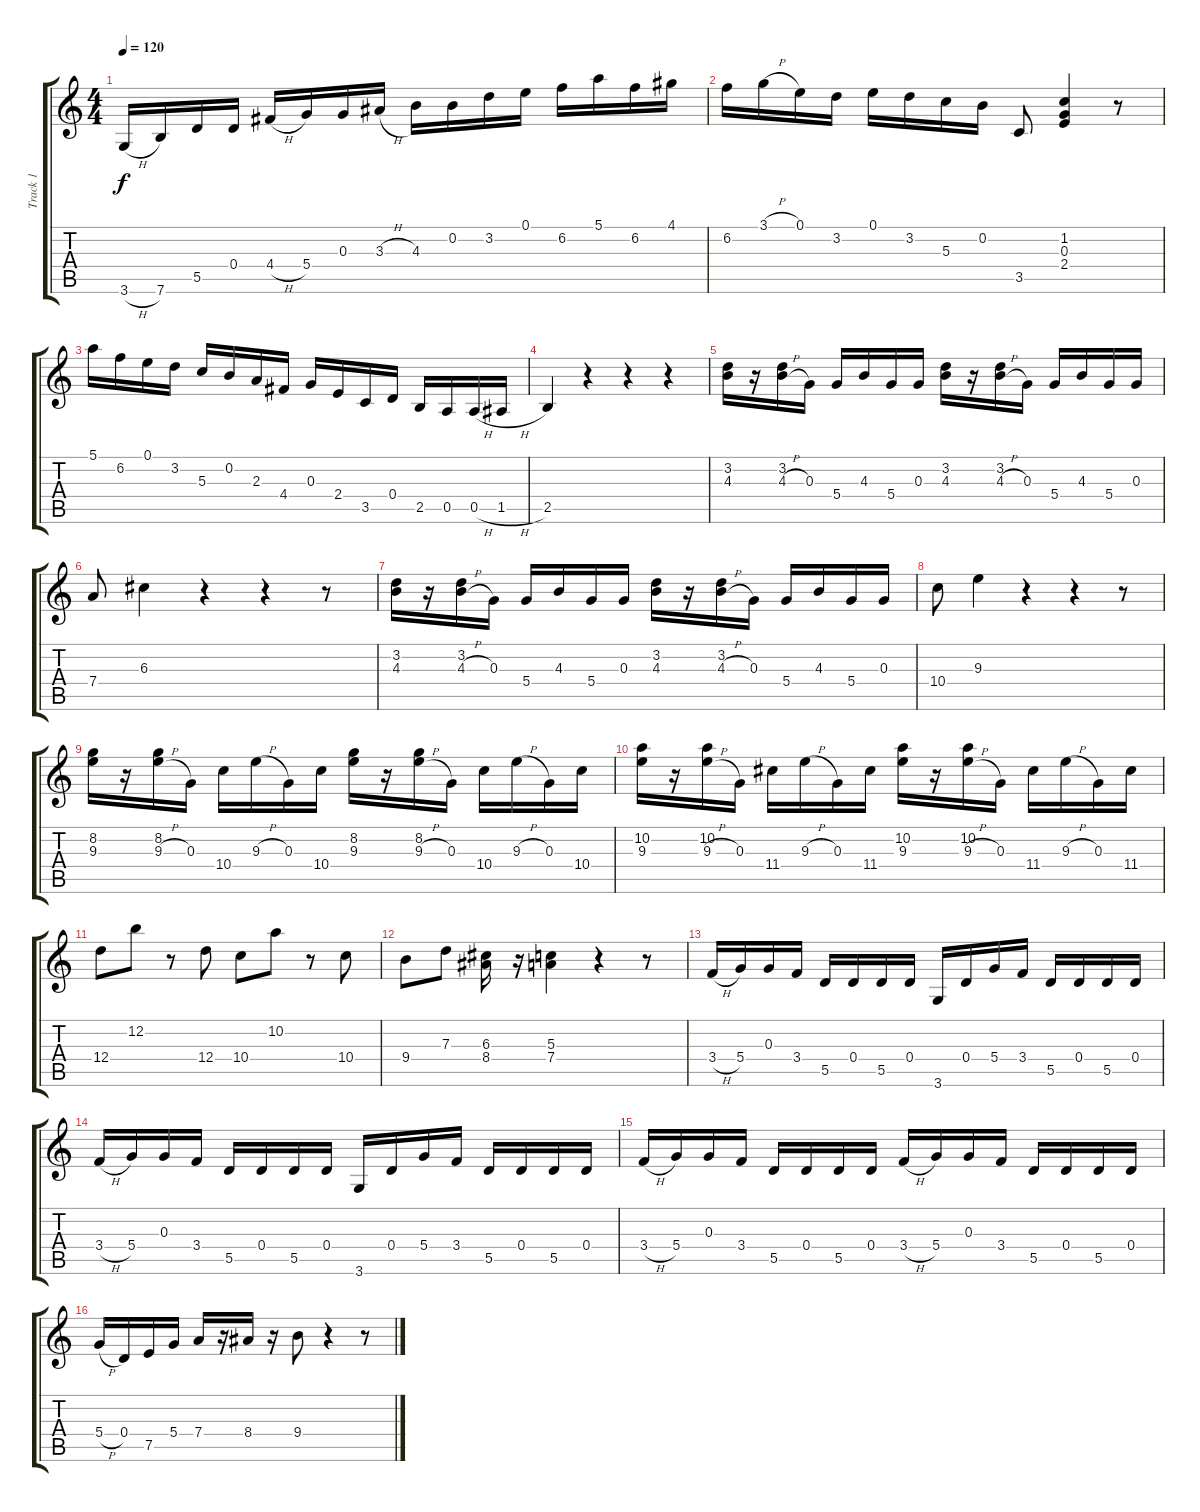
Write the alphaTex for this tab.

\track ("Track 1" "Track 1") {instrument acousticguitarnylon}
\staff {score tabs}
\tuning (E4 B3 G3 D3 A2 E2) {hide}
\ts (4 4)
\tempo 120
\clef g2
\ks c
3.6{h}.16{dy f} 7.6.16 5.5.16 0.4.16 4.4{h}.16 5.4.16 0.3.16 3.3{h}.16 4.3.16 0.2.16 3.2.16 0.1.16 6.2.16 5.1.16 6.2.16 4.1.16 |
6.2.16 3.1{h}.16 0.1.16 3.2.16 0.1.16 3.2.16 5.3.16 0.2.16 3.5.8 (1.2 0.3 2.4).4 r.8 |
5.1.16 6.2.16 0.1.16 3.2.16 5.3.16 0.2.16 2.3.16 4.4.16 0.3.16 2.4.16 3.5.16 0.4.16 2.5.16 0.5.16 0.5{h}.16 1.5{h}.16 |
2.5.4 r.4 r.4 r.4 |
(3.2 4.3).16 r.16 (3.2 4.3{h}).16 0.3.16 5.4.16 4.3.16 5.4.16 0.3.16 (3.2 4.3).16 r.16 (3.2 4.3{h}).16 0.3.16 5.4.16 4.3.16 5.4.16 0.3.16 |
7.4.8 6.3.4 r.4 r.4 r.8 |
(3.2 4.3).16 r.16 (3.2 4.3{h}).16 0.3.16 5.4.16 4.3.16 5.4.16 0.3.16 (3.2 4.3).16 r.16 (3.2 4.3{h}).16 0.3.16 5.4.16 4.3.16 5.4.16 0.3.16 |
10.4.8 9.3.4 r.4 r.4 r.8 |
(8.2 9.3).16 r.16 (8.2 9.3{h}).16 0.3.16 10.4.16 9.3{h}.16 0.3.16 10.4.16 (8.2 9.3).16 r.16 (8.2 9.3{h}).16 0.3.16 10.4.16 9.3{h}.16 0.3.16 10.4.16 |
(10.2 9.3).16 r.16 (10.2 9.3{h}).16 0.3.16 11.4.16 9.3{h}.16 0.3.16 11.4.16 (10.2 9.3).16 r.16 (10.2 9.3{h}).16 0.3.16 11.4.16 9.3{h}.16 0.3.16 11.4.16 |
12.4.8 12.2.8 r.8 12.4.8 10.4.8 10.2.8 r.8 10.4.8 |
9.4.8 7.3.8 (6.3 8.4).16 r.16 (5.3 7.4).4 r.4 r.8 |
3.4{h}.16 5.4.16 0.3.16 3.4.16 5.5.16 0.4.16 5.5.16 0.4.16 3.6.16 0.4.16 5.4.16 3.4.16 5.5.16 0.4.16 5.5.16 0.4.16 |
3.4{h}.16 5.4.16 0.3.16 3.4.16 5.5.16 0.4.16 5.5.16 0.4.16 3.6.16 0.4.16 5.4.16 3.4.16 5.5.16 0.4.16 5.5.16 0.4.16 |
3.4{h}.16 5.4.16 0.3.16 3.4.16 5.5.16 0.4.16 5.5.16 0.4.16 3.4{h}.16 5.4.16 0.3.16 3.4.16 5.5.16 0.4.16 5.5.16 0.4.16 |
5.4{h}.16 0.4.16 7.5.16 5.4.16 7.4.16 r.16 8.4.16 r.16 9.4.8 r.4 r.8
